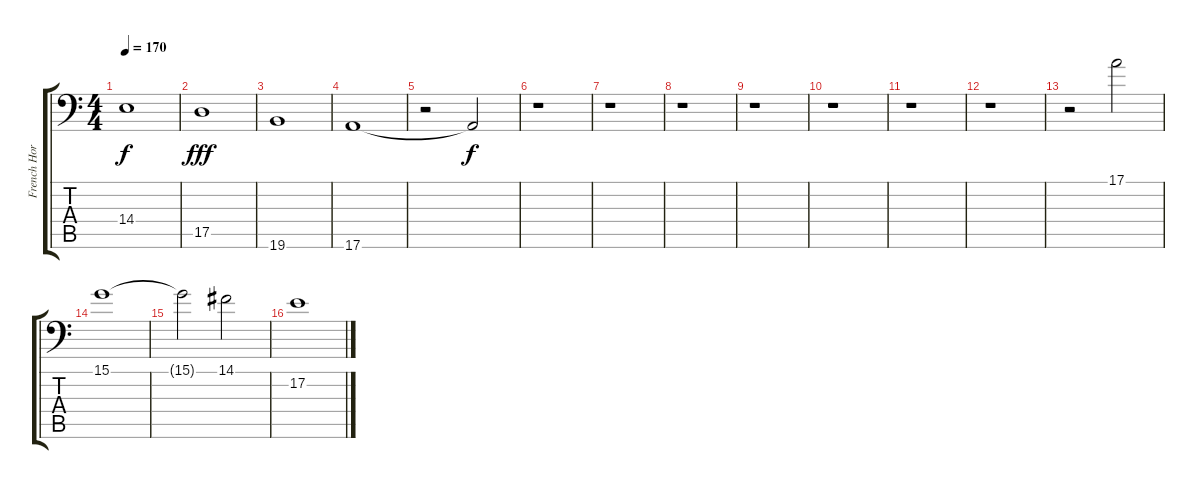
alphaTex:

\track ("French Horn" "French Hor") {instrument frenchhorn}
\staff {score tabs}
\tuning (E3 B2 G2 D2 A1 E1) {hide}
\ts (4 4)
\tempo 170
\clef f4
\ks c
14.4{t}.1{dy f} |
17.5.1{dy fff} |
19.6.1 |
17.6.1 |
r.2 17.6{t}.2{dy f volume 0} |
r.1 |
r.1 |
r.1 |
r.1 |
r.1 |
r.1 |
r.1 |
r.2{volume 16} 17.1.2 |
15.1.1 |
15.1{t}.2 14.1.2 |
17.2.1
